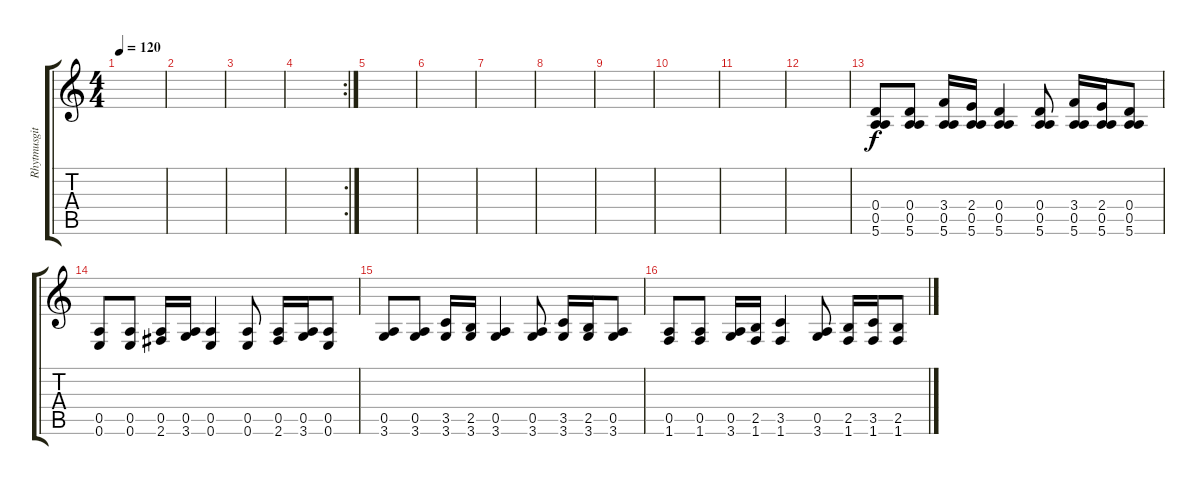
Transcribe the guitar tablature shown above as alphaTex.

\track ("Rhytmusgitarre" "Rhytmusgit") {instrument distortionguitar}
\staff {score tabs}
\tuning (E4 B3 G3 D3 A2 E2) {hide}
\ts (4 4)
\tempo 120
\clef g2
\ks c
|
|
|
\rc 2
|
|
|
|
|
|
|
|
|
(0.4 0.5 5.6).8 (0.4 0.5 5.6).8 (3.4 0.5 5.6).16 (2.4 0.5 5.6).16 (0.4 0.5 5.6).4 (0.4 0.5 5.6).8 (3.4 0.5 5.6).16 (2.4 0.5 5.6).16 (0.4 0.5 5.6).8 |
(0.5 0.6).8 (0.5 0.6).8 (0.5 2.6).16 (0.5 3.6).16 (0.5 0.6).4 (0.5 0.6).8 (0.5 2.6).16 (0.5 3.6).16 (0.5 0.6).8 |
(0.5 3.6).8 (0.5 3.6).8 (3.5 3.6).16 (2.5 3.6).16 (0.5 3.6).4 (0.5 3.6).8 (3.5 3.6).16 (2.5 3.6).16 (0.5 3.6).8 |
(0.5 1.6).8 (0.5 1.6).8 (0.5 3.6).16 (2.5 1.6).16 (3.5 1.6).4 (0.5 3.6).8 (2.5 1.6).16 (3.5 1.6).16 (2.5 1.6).8
